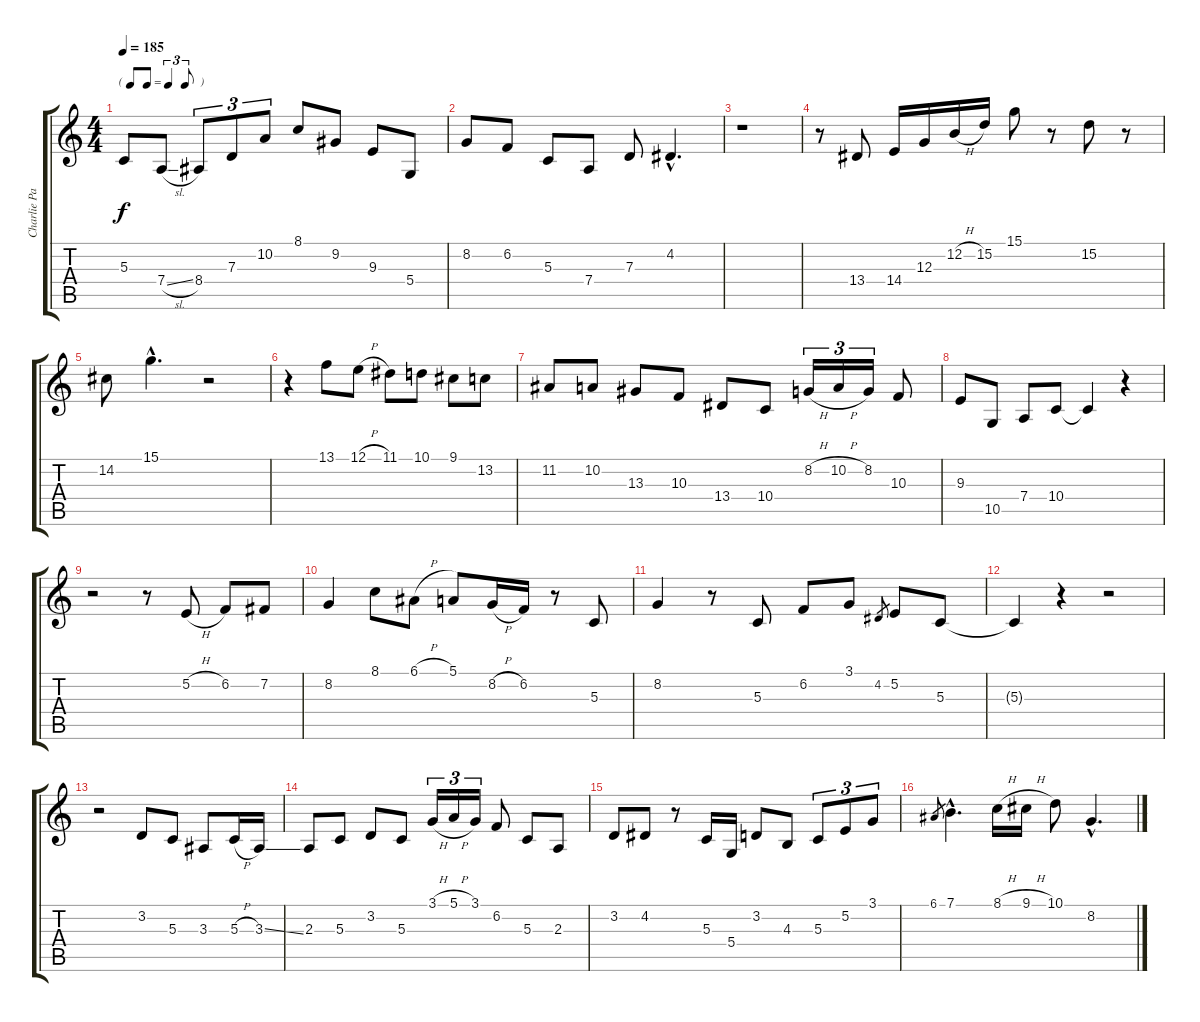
\track ("Charlie Parker" "Charlie Pa") {instrument altosax}
\staff {score tabs}
\tuning (E4 B3 G3 D3 A2 E2) {hide}
\ts (4 4)
\tf triplet8th
\tempo 185
\clef g2
\ks c
5.3.8{dy f} 7.4{sl}.8 8.4.8{tu (3 2)} 7.3.8{tu (3 2)} 10.2.8{tu (3 2)} 8.1.8 9.2.8 9.3.8 5.4.8 |
8.2.8 6.2.8 5.3.8 7.4.8 7.3.8 4.2{hac}.4{d} |
r.1 |
r.8 13.4.8 14.4.16 12.3.16 12.2{h}.16 15.2.16 15.1.8 r.8 15.2.8 r.8 |
14.2.8 15.1{hac}.4{d} r.2 |
r.4 13.1.8 12.1{h}.8 11.1.8 10.1.8 9.1.8 13.2.8 |
11.2.8 10.2.8 13.3.8 10.3.8 13.4.8 10.4.8 8.2{h}.16{tu (3 2)} 10.2{h}.16{tu (3 2)} 8.2.16{tu (3 2)} 10.3.8 |
9.3.8 10.5.8 7.4.8 10.4.8 10.4{t}.4 r.4 |
r.2 r.8 5.2{h}.8 6.2.8 7.2.8 |
8.2.4 8.1.8 6.1{h}.8 5.1.8 8.2{h}.16 6.2.16 r.8 5.3.8 |
8.2.4 r.8 5.3.8 6.2.8 3.1.8 4.2.8{gr} 5.2.8 5.3.8 |
5.3{t}.4 r.4 r.2 |
r.2 3.2.8 5.3.8 3.3.8 5.3{h}.16 3.3{ss}.16 |
2.3.8 5.3.8 3.2.8 5.3.8 3.1{h}.16{tu (3 2)} 5.1{h}.16{tu (3 2)} 3.1.16{tu (3 2)} 6.2.8 5.3.8 2.3.8 |
3.2.8 4.2.8 r.8 5.3.16 5.4.16 3.2.8 4.3.8 5.3.8{tu (3 2)} 5.2.8{tu (3 2)} 3.1.8{tu (3 2)} |
6.1.8{gr} 7.1{hac}.4{d} 8.1{h}.16 9.1{h}.16 10.1.8 8.2{hac}.4{d}
